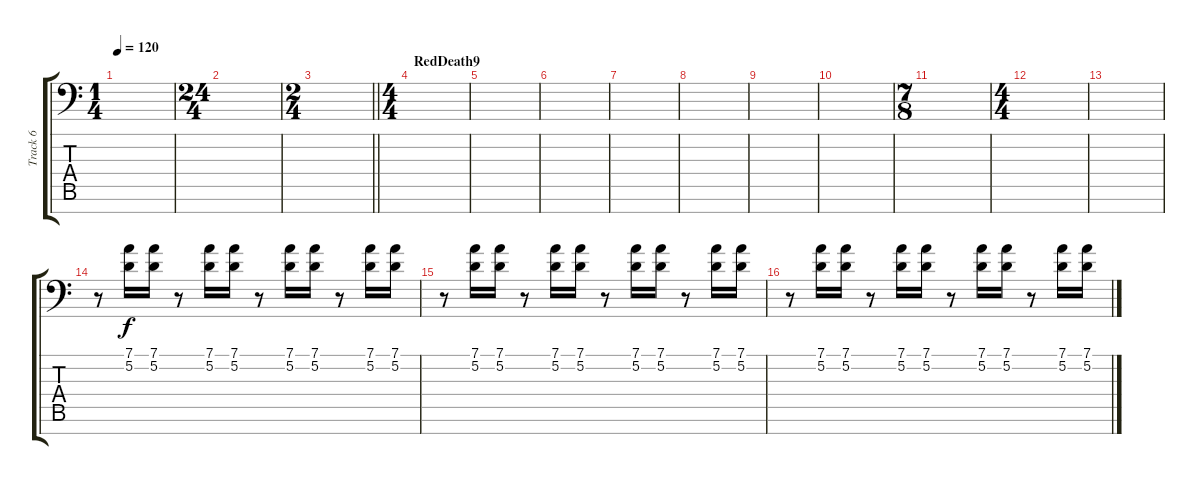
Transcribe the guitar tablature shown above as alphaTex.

\track ("Track 6" "Track 6") {instrument lead4chiff}
\staff {score tabs}
\tuning (D4 A3 F3 C3 G2 D2 G1) {hide}
\ts (1 4)
\tempo 120
\clef f4
\ks c
|
\ts (24 4)
|
\ts (2 4)
\barLineRight lightlight
|
\ts (4 4)
\section ("" "RedDeath9")
|
|
|
|
|
|
|
\ts (7 8)
|
\ts (4 4)
|
|
r.8 (7.1 5.2).16 (7.1 5.2).16 r.8 (7.1 5.2).16 (7.1 5.2).16 r.8 (7.1 5.2).16 (7.1 5.2).16 r.8 (7.1 5.2).16 (7.1 5.2).16 |
r.8 (7.1 5.2).16 (7.1 5.2).16 r.8 (7.1 5.2).16 (7.1 5.2).16 r.8 (7.1 5.2).16 (7.1 5.2).16 r.8 (7.1 5.2).16 (7.1 5.2).16 |
r.8 (7.1 5.2).16 (7.1 5.2).16 r.8 (7.1 5.2).16 (7.1 5.2).16 r.8 (7.1 5.2).16 (7.1 5.2).16 r.8 (7.1 5.2).16 (7.1 5.2).16
